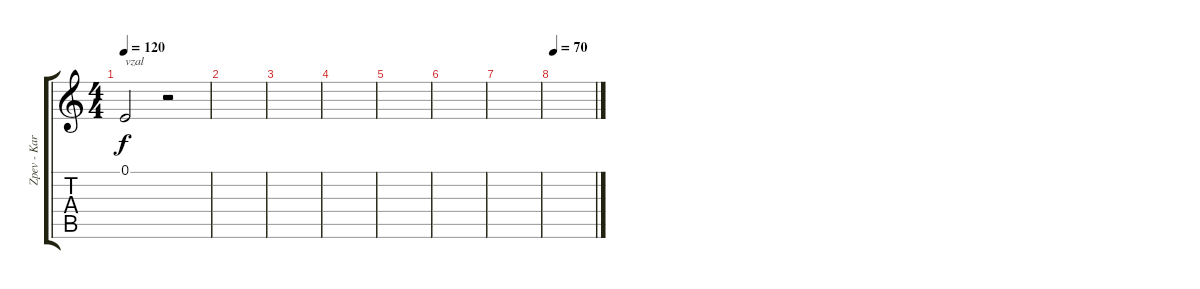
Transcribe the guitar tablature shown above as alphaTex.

\track ("Zpev - Karel Plihal" "Zpev - Kar") {instrument frenchhorn}
\staff {score tabs}
\tuning (E4 B3 G3 D3 A2 E2) {hide}
\ts (4 4)
\tempo 120
\clef g2
\ks c
0.1.2{txt "vzal" dy f} r.2 |
|
|
|
|
|
|
\tempo 70
